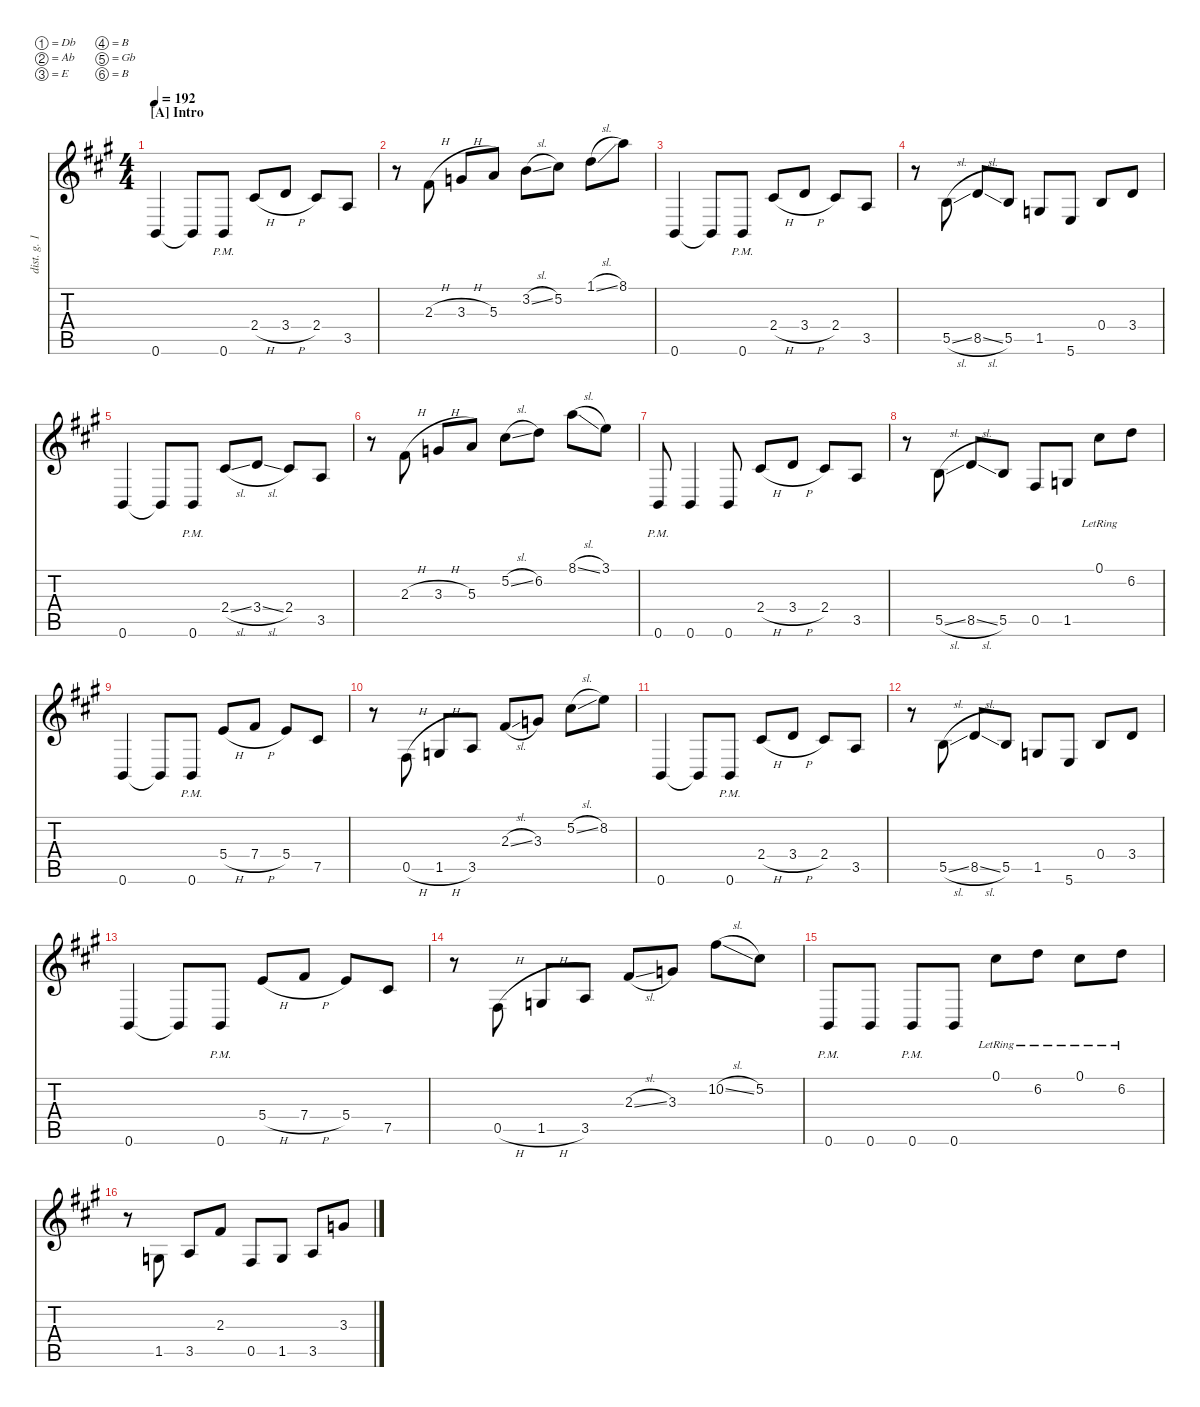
\defaultSystemsLayout 4
\hideDynamics
\bracketExtendMode nobrackets
\otherSystemsTrackNameOrientation horizontal
\track ("Distortion Guitar 1" "dist. g. 1") {instrument distortionguitar}
\staff {score tabs}
\tuning (Db4 Ab3 E3 B2 Gb2 B1)
\ts (4 4)
\section ("A" "Intro")
\tempo 192
\clef g2
\ks a
0.6{acc forcenatural}.4{dy ff instrument distortionguitar beam Up} 0.6{t acc forcenatural}.8{beam Up} 0.6{pm acc forcenatural}.8{beam Up} 2.4{h acc #}.8{beam Up} 3.4{h acc forcenatural}.8{beam Up} 2.4{acc #}.8{beam Up} 3.5{acc forcenatural}.8{beam Up} |
r.8{beam Down} 2.3{h acc #}.8{beam Up} 3.3{h acc forcenatural}.8{beam Up} 5.3{acc forcenatural}.8{beam Up} 3.2{sl acc forcenatural}.8{beam Down} 5.2{acc #}.8{beam Down} 1.1{sl acc forcenatural}.8{beam Down} 8.1{acc forcenatural}.8{beam Down} |
0.6{acc forcenatural}.4{beam Up} 0.6{t acc forcenatural}.8{beam Up} 0.6{pm acc forcenatural}.8{beam Up} 2.4{h acc #}.8{beam Up} 3.4{h acc forcenatural}.8{beam Up} 2.4{acc #}.8{beam Up} 3.5{acc forcenatural}.8{beam Up} |
r.8{beam Down} 5.5{sl acc forcenatural}.8{beam Up} 8.5{sl acc forcenatural}.8{beam Up} 5.5{acc forcenatural}.8{beam Up} 1.5{acc forcenatural}.8{beam Up} 5.6{acc forcenatural}.8{beam Up} 0.4{acc forcenatural}.8{beam Up} 3.4{acc forcenatural}.8{beam Up} |
0.6{acc forcenatural}.4{beam Up} 0.6{t acc forcenatural}.8{beam Up} 0.6{pm acc forcenatural}.8{beam Up} 2.4{sl acc #}.8{beam Up} 3.4{sl acc forcenatural}.8{beam Up} 2.4{acc #}.8{beam Up} 3.5{acc forcenatural}.8{beam Up} |
r.8{beam Down} 2.3{h acc #}.8{beam Up} 3.3{h acc forcenatural}.8{beam Up} 5.3{acc forcenatural}.8{beam Up} 5.2{sl acc #}.8{beam Down} 6.2{acc forcenatural}.8{beam Down} 8.1{sl acc forcenatural}.8{beam Down} 3.1{acc forcenatural}.8{beam Down} |
0.6{pm acc forcenatural}.8{beam Up} 0.6{acc forcenatural}.4{beam Up} 0.6{acc forcenatural}.8{beam Up} 2.4{h acc #}.8{beam Up} 3.4{h acc forcenatural}.8{beam Up} 2.4{acc #}.8{beam Up} 3.5{acc forcenatural}.8{beam Up} |
r.8{beam Down} 5.5{sl acc forcenatural}.8{beam Up} 8.5{sl acc forcenatural}.8{beam Up} 5.5{acc forcenatural}.8{beam Up} 0.5{acc #}.8{beam Up} 1.5{acc forcenatural}.8{beam Up} 0.1{lr acc #}.8{beam Down} 6.2{acc forcenatural}.8{beam Down} |
0.6{acc forcenatural}.4{beam Up} 0.6{t acc forcenatural}.8{beam Up} 0.6{pm acc forcenatural}.8{beam Up} 5.4{h acc forcenatural}.8{beam Up} 7.4{h acc #}.8{beam Up} 5.4{acc forcenatural}.8{beam Up} 7.5{acc #}.8{beam Up} |
r.8{beam Down} 0.5{h acc #}.8{beam Up} 1.5{h acc forcenatural}.8{beam Up} 3.5{acc forcenatural}.8{beam Up} 2.3{sl acc #}.8{beam Up} 3.3{acc forcenatural}.8{beam Up} 5.2{sl acc #}.8{beam Down} 8.2{acc forcenatural}.8{beam Down} |
0.6{acc forcenatural}.4{beam Up} 0.6{t acc forcenatural}.8{beam Up} 0.6{pm acc forcenatural}.8{beam Up} 2.4{h acc #}.8{beam Up} 3.4{h acc forcenatural}.8{beam Up} 2.4{acc #}.8{beam Up} 3.5{acc forcenatural}.8{beam Up} |
r.8{beam Down} 5.5{sl acc forcenatural}.8{beam Up} 8.5{sl acc forcenatural}.8{beam Up} 5.5{acc forcenatural}.8{beam Up} 1.5{acc forcenatural}.8{beam Up} 5.6{acc forcenatural}.8{beam Up} 0.4{acc forcenatural}.8{beam Up} 3.4{acc forcenatural}.8{beam Up} |
0.6{acc forcenatural}.4{beam Up} 0.6{t acc forcenatural}.8{beam Up} 0.6{pm acc forcenatural}.8{beam Up} 5.4{h acc forcenatural}.8{beam Up} 7.4{h acc #}.8{beam Up} 5.4{acc forcenatural}.8{beam Up} 7.5{acc #}.8{beam Up} |
r.8{beam Down} 0.5{h acc #}.8{beam Up} 1.5{h acc forcenatural}.8{beam Up} 3.5{acc forcenatural}.8{beam Up} 2.3{sl acc #}.8{beam Up} 3.3{acc forcenatural}.8{beam Up} 10.2{sl acc #}.8{beam Down} 5.2{acc #}.8{beam Down} |
0.6{pm acc forcenatural}.8{beam Up} 0.6{acc forcenatural}.8{beam Up} 0.6{pm acc forcenatural}.8{beam Up} 0.6{acc forcenatural}.8{beam Up} 0.1{lr acc #}.8{beam Down} 6.2{lr acc forcenatural}.8{beam Down} 0.1{lr acc #}.8{beam Down} 6.2{lr acc forcenatural}.8{beam Down} |
r.8{beam Down} 1.5{acc forcenatural}.8{beam Up} 3.5{acc forcenatural}.8{beam Up} 2.3{acc #}.8{beam Up} 0.5{acc #}.8{beam Up} 1.5{acc forcenatural}.8{beam Up} 3.5{acc forcenatural}.8{beam Up} 3.3{acc forcenatural}.8{beam Up}
